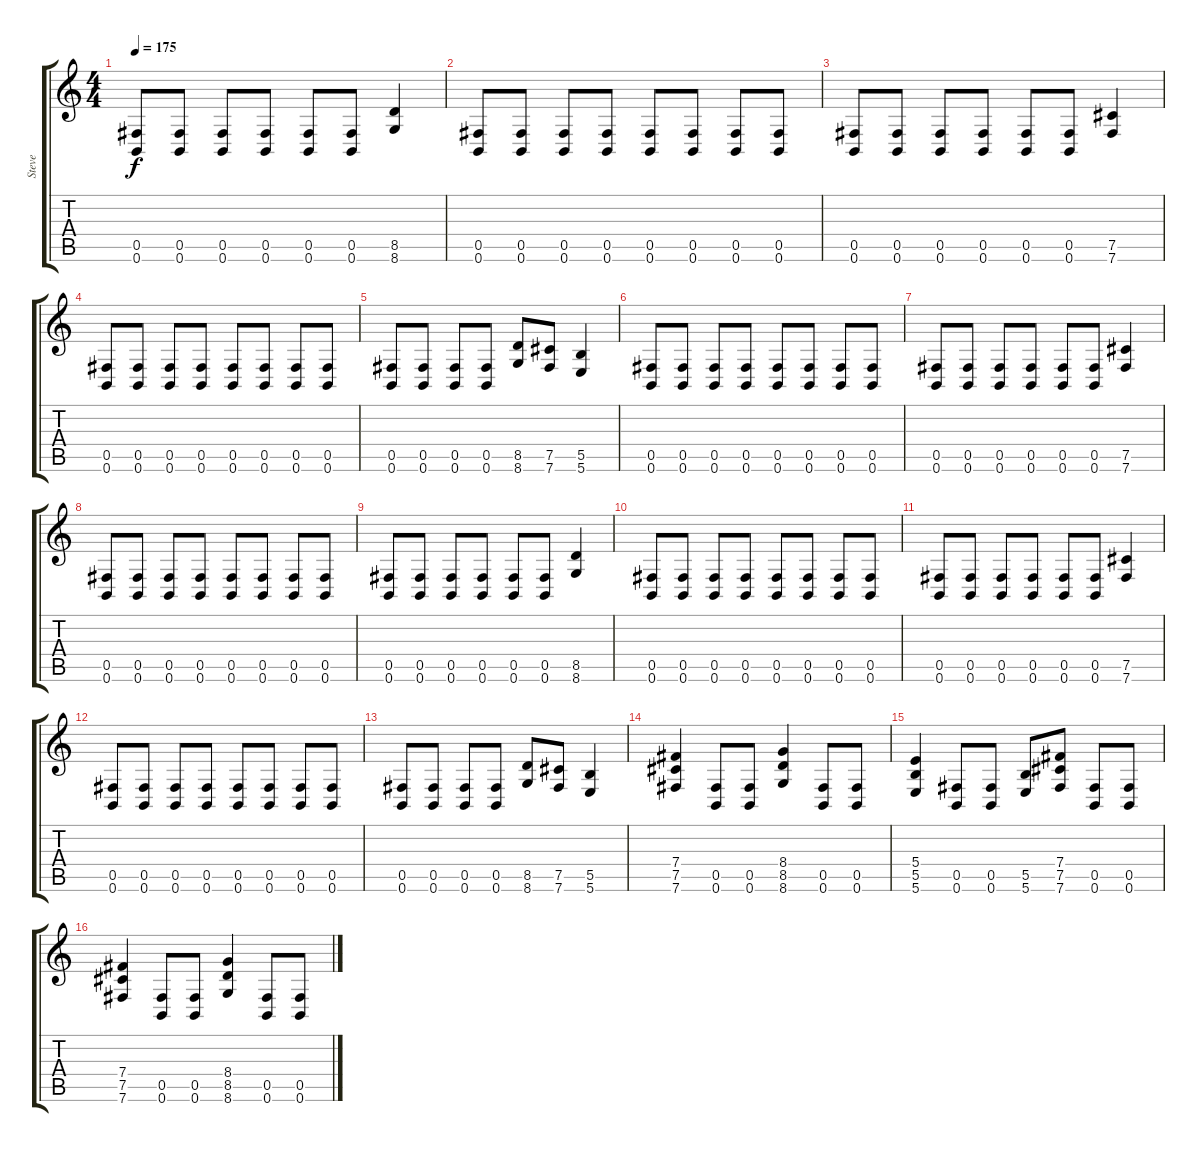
\track ("Steve" "Steve") {instrument distortionguitar}
\staff {score tabs}
\tuning (Db4 Ab3 E3 B2 Gb2 B1) {hide}
\ts (4 4)
\tempo 175
\clef g2
\ks c
(0.5 0.6).8{dy f} (0.5 0.6).8 (0.5 0.6).8 (0.5 0.6).8 (0.5 0.6).8 (0.5 0.6).8 (8.5 8.6).4 |
(0.5 0.6).8 (0.5 0.6).8 (0.5 0.6).8 (0.5 0.6).8 (0.5 0.6).8 (0.5 0.6).8 (0.5 0.6).8 (0.5 0.6).8 |
(0.5 0.6).8 (0.5 0.6).8 (0.5 0.6).8 (0.5 0.6).8 (0.5 0.6).8 (0.5 0.6).8 (7.5 7.6).4 |
(0.5 0.6).8 (0.5 0.6).8 (0.5 0.6).8 (0.5 0.6).8 (0.5 0.6).8 (0.5 0.6).8 (0.5 0.6).8 (0.5 0.6).8 |
(0.5 0.6).8 (0.5 0.6).8 (0.5 0.6).8 (0.5 0.6).8 (8.5 8.6).8 (7.5 7.6).8 (5.5 5.6).4 |
(0.5 0.6).8 (0.5 0.6).8 (0.5 0.6).8 (0.5 0.6).8 (0.5 0.6).8 (0.5 0.6).8 (0.5 0.6).8 (0.5 0.6).8 |
(0.5 0.6).8 (0.5 0.6).8 (0.5 0.6).8 (0.5 0.6).8 (0.5 0.6).8 (0.5 0.6).8 (7.5 7.6).4 |
(0.5 0.6).8 (0.5 0.6).8 (0.5 0.6).8 (0.5 0.6).8 (0.5 0.6).8 (0.5 0.6).8 (0.5 0.6).8 (0.5 0.6).8 |
(0.5 0.6).8 (0.5 0.6).8 (0.5 0.6).8 (0.5 0.6).8 (0.5 0.6).8 (0.5 0.6).8 (8.5 8.6).4 |
(0.5 0.6).8 (0.5 0.6).8 (0.5 0.6).8 (0.5 0.6).8 (0.5 0.6).8 (0.5 0.6).8 (0.5 0.6).8 (0.5 0.6).8 |
(0.5 0.6).8 (0.5 0.6).8 (0.5 0.6).8 (0.5 0.6).8 (0.5 0.6).8 (0.5 0.6).8 (7.5 7.6).4 |
(0.5 0.6).8 (0.5 0.6).8 (0.5 0.6).8 (0.5 0.6).8 (0.5 0.6).8 (0.5 0.6).8 (0.5 0.6).8 (0.5 0.6).8 |
(0.5 0.6).8 (0.5 0.6).8 (0.5 0.6).8 (0.5 0.6).8 (8.5 8.6).8 (7.5 7.6).8 (5.5 5.6).4 |
(7.4 7.5 7.6).4 (0.5 0.6).8 (0.5 0.6).8 (8.4 8.5 8.6).4 (0.5 0.6).8 (0.5 0.6).8 |
(5.4 5.5 5.6).4 (0.5 0.6).8 (0.5 0.6).8 (5.5 5.6).8 (7.4 7.5 7.6).8 (0.5 0.6).8 (0.5 0.6).8 |
(7.4 7.5 7.6).4 (0.5 0.6).8 (0.5 0.6).8 (8.4 8.5 8.6).4 (0.5 0.6).8 (0.5 0.6).8
